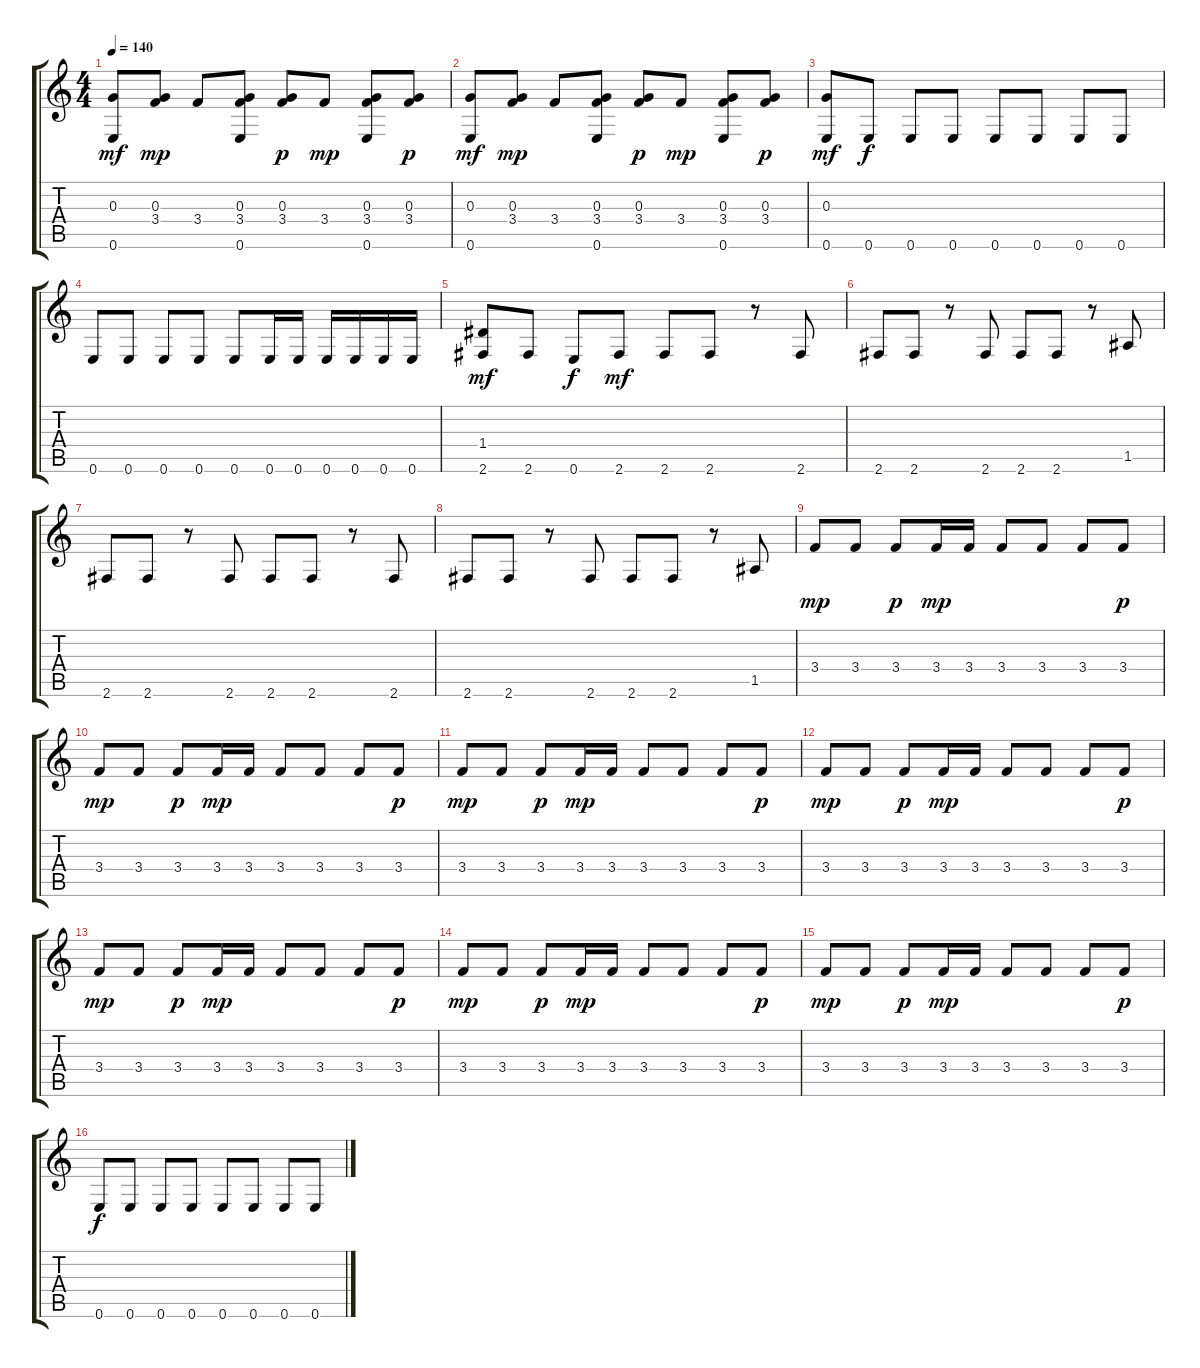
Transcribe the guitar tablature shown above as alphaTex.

\track "" {instrument acousticguitarsteel}
\staff {score tabs}
\tuning (E4 B3 G3 D3 A2 E2) {hide}
\ts (4 4)
\tempo 140
\clef g2
\ks c
(0.3 0.6).8{dy mf} (0.3 3.4).8{dy mp} 3.4.8 (0.3 3.4 0.6).8 (0.3 3.4).8{dy p} 3.4.8{dy mp} (0.3 3.4 0.6).8 (0.3 3.4).8{dy p} |
(0.3 0.6).8{dy mf} (0.3 3.4).8{dy mp} 3.4.8 (0.3 3.4 0.6).8 (0.3 3.4).8{dy p} 3.4.8{dy mp} (0.3 3.4 0.6).8 (0.3 3.4).8{dy p} |
(0.3 0.6).8{dy mf} 0.6.8{dy f} 0.6.8 0.6.8 0.6.8 0.6.8 0.6.8 0.6.8 |
0.6.8 0.6.8 0.6.8 0.6.8 0.6.8 0.6.16 0.6.16 0.6.16 0.6.16 0.6.16 0.6.16 |
(1.4 2.6).8{dy mf} 2.6.8 0.6.8{dy f} 2.6.8{dy mf} 2.6.8 2.6.8 r.8 2.6.8 |
2.6.8 2.6.8 r.8 2.6.8 2.6.8 2.6.8 r.8 1.5.8 |
2.6.8 2.6.8 r.8 2.6.8 2.6.8 2.6.8 r.8 2.6.8 |
2.6.8 2.6.8 r.8 2.6.8 2.6.8 2.6.8 r.8 1.5.8 |
3.4.8{dy mp} 3.4.8 3.4.8{dy p} 3.4.16{dy mp} 3.4.16 3.4.8 3.4.8 3.4.8 3.4.8{dy p} |
3.4.8{dy mp} 3.4.8 3.4.8{dy p} 3.4.16{dy mp} 3.4.16 3.4.8 3.4.8 3.4.8 3.4.8{dy p} |
3.4.8{dy mp} 3.4.8 3.4.8{dy p} 3.4.16{dy mp} 3.4.16 3.4.8 3.4.8 3.4.8 3.4.8{dy p} |
3.4.8{dy mp} 3.4.8 3.4.8{dy p} 3.4.16{dy mp} 3.4.16 3.4.8 3.4.8 3.4.8 3.4.8{dy p} |
3.4.8{dy mp} 3.4.8 3.4.8{dy p} 3.4.16{dy mp} 3.4.16 3.4.8 3.4.8 3.4.8 3.4.8{dy p} |
3.4.8{dy mp} 3.4.8 3.4.8{dy p} 3.4.16{dy mp} 3.4.16 3.4.8 3.4.8 3.4.8 3.4.8{dy p} |
3.4.8{dy mp} 3.4.8 3.4.8{dy p} 3.4.16{dy mp} 3.4.16 3.4.8 3.4.8 3.4.8 3.4.8{dy p} |
0.6.8{dy f} 0.6.8 0.6.8 0.6.8 0.6.8 0.6.8 0.6.8 0.6.8
